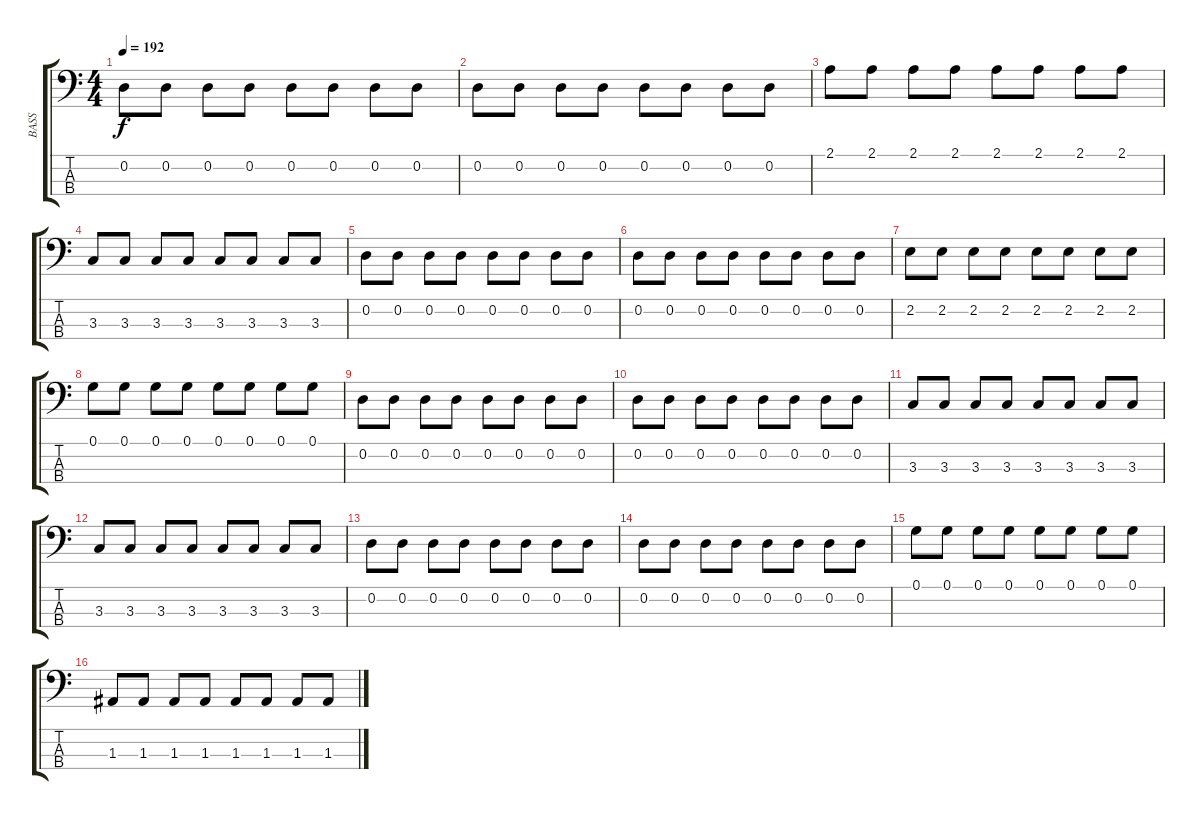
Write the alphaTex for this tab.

\track ("     BASS" "     BASS") {instrument fretlessbass}
\staff {score tabs}
\tuning (G2 D2 A1 E1) {hide}
\ts (4 4)
\tempo 192
\clef f4
\ks c
0.2.8{dy f} 0.2.8 0.2.8 0.2.8 0.2.8 0.2.8 0.2.8 0.2.8 |
0.2.8 0.2.8 0.2.8 0.2.8 0.2.8 0.2.8 0.2.8 0.2.8 |
2.1.8 2.1.8 2.1.8 2.1.8 2.1.8 2.1.8 2.1.8 2.1.8 |
3.3.8 3.3.8 3.3.8 3.3.8 3.3.8 3.3.8 3.3.8 3.3.8 |
0.2.8 0.2.8 0.2.8 0.2.8 0.2.8 0.2.8 0.2.8 0.2.8 |
0.2.8 0.2.8 0.2.8 0.2.8 0.2.8 0.2.8 0.2.8 0.2.8 |
2.2.8 2.2.8 2.2.8 2.2.8 2.2.8 2.2.8 2.2.8 2.2.8 |
0.1.8 0.1.8 0.1.8 0.1.8 0.1.8 0.1.8 0.1.8 0.1.8 |
0.2.8 0.2.8 0.2.8 0.2.8 0.2.8 0.2.8 0.2.8 0.2.8 |
0.2.8 0.2.8 0.2.8 0.2.8 0.2.8 0.2.8 0.2.8 0.2.8 |
3.3.8 3.3.8 3.3.8 3.3.8 3.3.8 3.3.8 3.3.8 3.3.8 |
3.3.8 3.3.8 3.3.8 3.3.8 3.3.8 3.3.8 3.3.8 3.3.8 |
0.2.8 0.2.8 0.2.8 0.2.8 0.2.8 0.2.8 0.2.8 0.2.8 |
0.2.8 0.2.8 0.2.8 0.2.8 0.2.8 0.2.8 0.2.8 0.2.8 |
0.1.8 0.1.8 0.1.8 0.1.8 0.1.8 0.1.8 0.1.8 0.1.8 |
1.3.8 1.3.8 1.3.8 1.3.8 1.3.8 1.3.8 1.3.8 1.3.8
